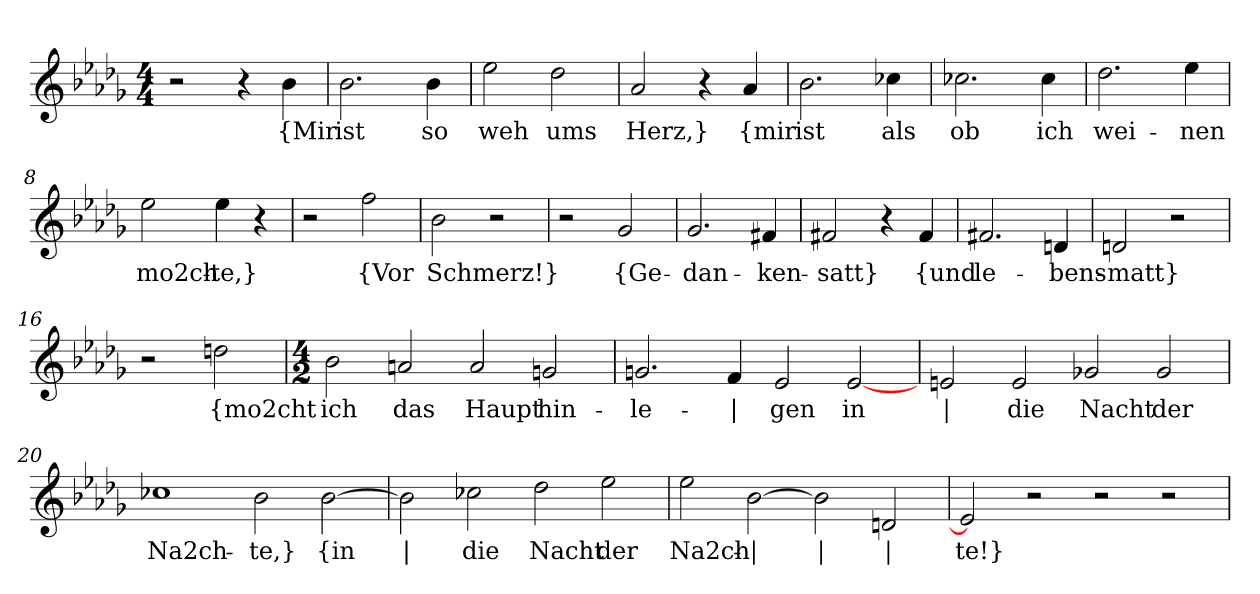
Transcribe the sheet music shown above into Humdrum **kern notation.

**kern	**text
*part1	*part1
*staff1	*staff1
*clefG2	*
*k[b-e-a-d-g-]	*
*M4/4	*
=1	=1
2r	.
4r	.
!	!LO:LY:b
4b-\	{Mir
=2	=2
!	!LO:LY:b
2.b-\	ist
!	!LO:LY:b
4b-\	so
=3	=3
!	!LO:LY:b
2ee-\	weh
!	!LO:LY:b
2dd-\	ums
=4	=4
!	!LO:LY:b
2a-/	Herz,}
4r	.
!	!LO:LY:b
4a-/	{mir
=5	=5
!	!LO:LY:b
2.b-\	ist
!	!LO:LY:b
4cc-X\	als
=6	=6
!	!LO:LY:b
2.cc-X\	ob
!	!LO:LY:b
4cc-\	ich
=7	=7
!	!LO:LY:b
2.dd-\	wei-
!	!LO:LY:b
4ee-\	-nen
=8	=8
!	!LO:LY:b
2ee-\	mo2ch-
!	!LO:LY:b
4ee-\	-te,}
4r	.
=9	=9
2r	.
!	!LO:LY:b
2ff\	{Vor
!!LO:LB:g=z
=10	=10
!	!LO:LY:b
2b-\	Schmerz!}
2r	.
=11	=11
2r	.
!	!LO:LY:b
2g-/	{Ge-
=12	=12
!	!LO:LY:b
2.g-/	dan-
!	!LO:LY:b
4f#X/	-ken-
=13	=13
!	!LO:LY:b
2f#X/	-satt}
4r	.
!	!LO:LY:b
4f#/	{und
=14	=14
!	!LO:LY:b
2.f#X/	le-
!	!LO:LY:b
4dn/	-bens-
=15	=15
!	!LO:LY:b
2dn/	-matt}
2r	.
=16	=16
2r	.
!	!LO:LY:b
2ddn\	{mo2cht
=17	=17
*M4/2	*
!	!LO:LY:b
2b-\	ich
!	!LO:LY:b
2an/	das
!	!LO:LY:b
2a/	Haupt
!	!LO:LY:b
2gn/	hin-
!!LO:LB:g=z
=18	=18
!	!LO:LY:b
2.gn/	-le-
!	!LO:LY:b
4f/	|
!	!LO:LY:b
2e-/	-gen
!	!LO:LY:b
[2e-/	in
=19	=19
!	!LO:LY:b
2en/	|
!	!LO:LY:b
2e/	die
!	!LO:LY:b
2g-X/	Nacht
!	!LO:LY:b
2g-/	der
=20	=20
!	!LO:LY:b
1cc-X	Na2ch-
!	!LO:LY:b
2b-\	-te,}
!	!LO:LY:b
[2b-\	{in
=21	=21
!	!LO:LY:b
2b-\]	|
!	!LO:LY:b
2cc-X\	die
!	!LO:LY:b
2dd-\	Nacht
!	!LO:LY:b
2ee-\	der
=22	=22
!	!LO:LY:b
2ee-\	Na2ch-
!	!LO:LY:b
[2b-\	|
!	!LO:LY:b
2b-\]	|
!	!LO:LY:b
2dn/	|
!!LO:LB:g=z
=23	=23
!	!LO:LY:b
2e-/]	-te!}
2r	.
2r	.
2r	.
=	=
*-	*-
